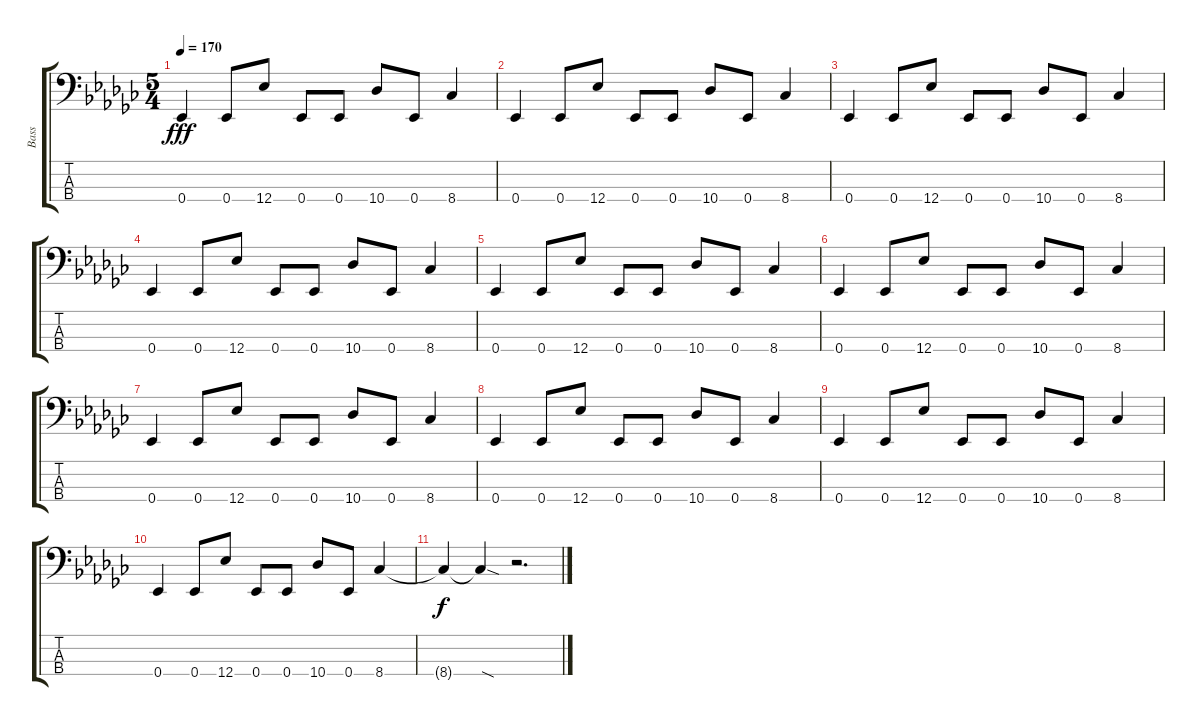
\track ("Bass" "Bass") {instrument electricbassfinger}
\staff {score tabs}
\tuning (Gb2 Db2 Ab1 Eb1) {hide}
\ts (5 4)
\tempo 170
\clef f4
\ks gb
0.4.4{dy fff} 0.4.8 12.4.8 0.4.8 0.4.8 10.4.8 0.4.8 8.4.4 |
0.4.4 0.4.8 12.4.8 0.4.8 0.4.8 10.4.8 0.4.8 8.4.4 |
0.4.4 0.4.8 12.4.8 0.4.8 0.4.8 10.4.8 0.4.8 8.4.4 |
0.4.4 0.4.8 12.4.8 0.4.8 0.4.8 10.4.8 0.4.8 8.4.4 |
0.4.4 0.4.8 12.4.8 0.4.8 0.4.8 10.4.8 0.4.8 8.4.4 |
0.4.4 0.4.8 12.4.8 0.4.8 0.4.8 10.4.8 0.4.8 8.4.4 |
0.4.4 0.4.8 12.4.8 0.4.8 0.4.8 10.4.8 0.4.8 8.4.4 |
0.4.4 0.4.8 12.4.8 0.4.8 0.4.8 10.4.8 0.4.8 8.4.4 |
0.4.4 0.4.8 12.4.8 0.4.8 0.4.8 10.4.8 0.4.8 8.4.4 |
0.4.4 0.4.8 12.4.8 0.4.8 0.4.8 10.4.8 0.4.8 8.4.4 |
8.4{t}.4{dy f} 8.4{sod t}.4 r.2{d}
